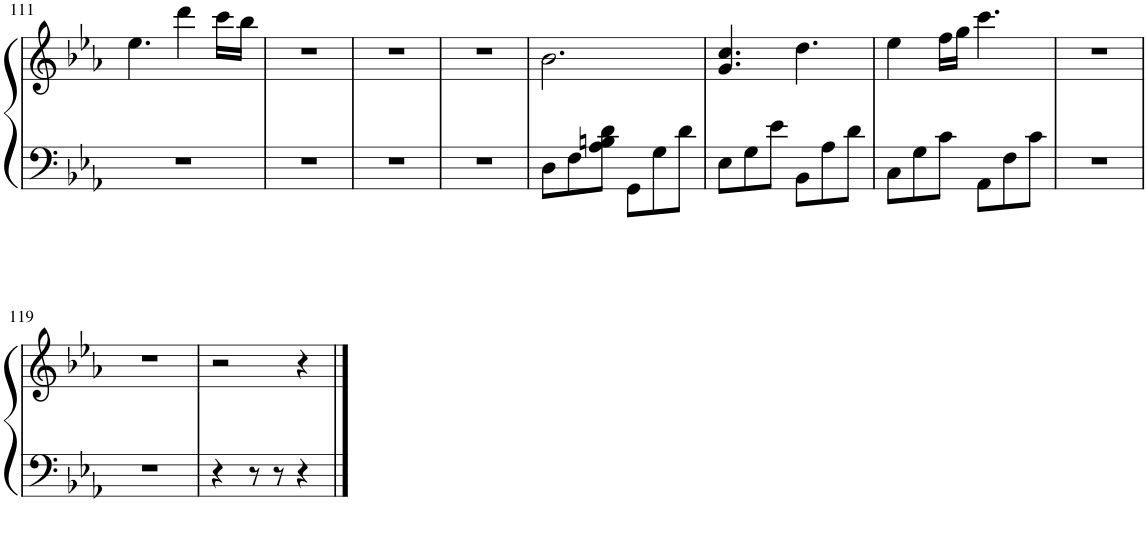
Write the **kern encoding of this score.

**kern	**kern
*part1	*part1
*staff2	*staff1
*I"Piano	*
*I'Pno.	*
!!LO:PB:g=z
*clefF4	*clefG2
*k[b-e-a-]	*k[b-e-a-]
*M6/8	*M6/8
=111	=111
2.r	4.ee-\
.	4ddd\
.	16ccc\LL
.	16bb-\JJ
=112	=112
2.r	2.r
=113	=113
2.r	2.r
=114	=114
2.r	2.r
=115	=115
8D\L	2.b-\
8F\	.
8A-\ 8Bn\ 8d\J	.
8GG\L	.
8G\	.
8d\J	.
=116	=116
8E-\L	4.g/ 4.cc/
8G\	.
8e-\J	.
8BB-\L	4.dd\
8A-\	.
8d\J	.
=117	=117
8C\L	4ee-\
8G\	.
8c\J	16ff\LL
.	16gg\JJ
8AA-\L	4.ccc\
8F\	.
8c\J	.
=118	=118
2.r	2.r
!!LO:LB:g=z
=119	=119
2.r	2.r
=120	=120
4r	2r
8r	.
8r	.
4r	4r
==	==
*-	*-
